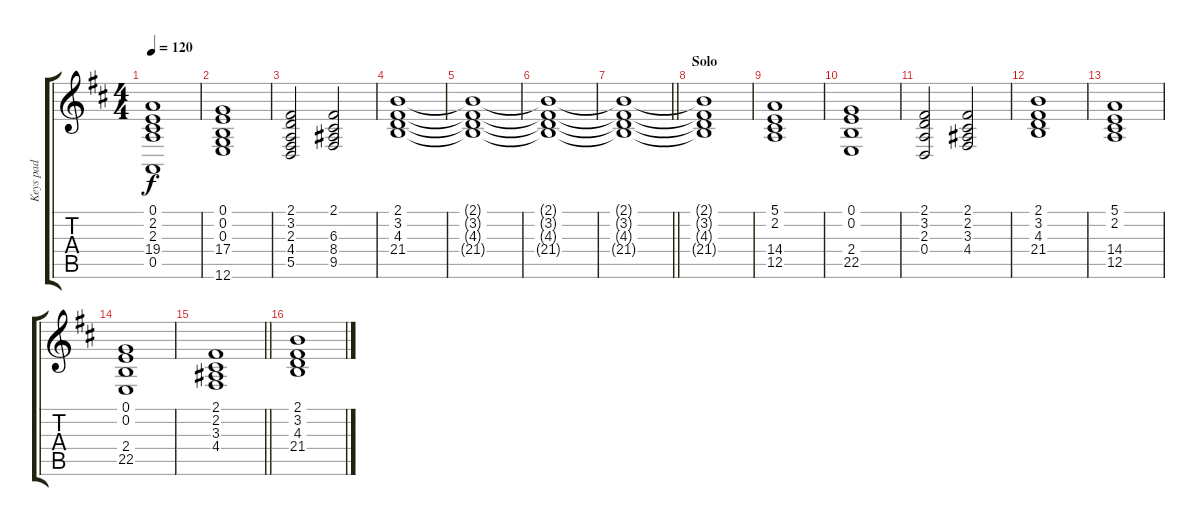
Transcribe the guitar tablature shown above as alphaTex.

\track ("Keys pad" "Keys pad") {instrument stringensemble1}
\staff {score tabs}
\tuning (E4 B3 G3 D3 A2 E2) {hide}
\ts (4 4)
\tempo 120
\clef g2
\ks bminor
(0.1 2.2 2.3 19.4 0.5).1{dy f} |
(0.1 0.2 0.3 17.4 12.6).1 |
(2.1 3.2 2.3 4.4 5.5).2 (2.1 6.3 8.4 9.5).2 |
(2.1 3.2 4.3 21.4).1 |
(2.1{t} 3.2{t} 4.3{t} 21.4{t}).1 |
(2.1{t} 3.2{t} 4.3{t} 21.4{t}).1 |
\barLineRight lightlight
(2.1{t} 3.2{t} 4.3{t} 21.4{t}).1 |
\section ("" "Solo")
(2.1{t} 3.2{t} 4.3{t} 21.4{t}).1 |
(5.1 2.2 14.4 12.5).1 |
(0.1 0.2 2.4 22.5).1 |
(2.1 3.2 2.3 0.4).2 (2.1 2.2 3.3 4.4).2 |
(2.1 3.2 4.3 21.4).1 |
(5.1 2.2 14.4 12.5).1 |
(0.1 0.2 2.4 22.5).1 |
\barLineRight lightlight
(2.1 2.2 3.3 4.4).1 |
(2.1 3.2 4.3 21.4).1
